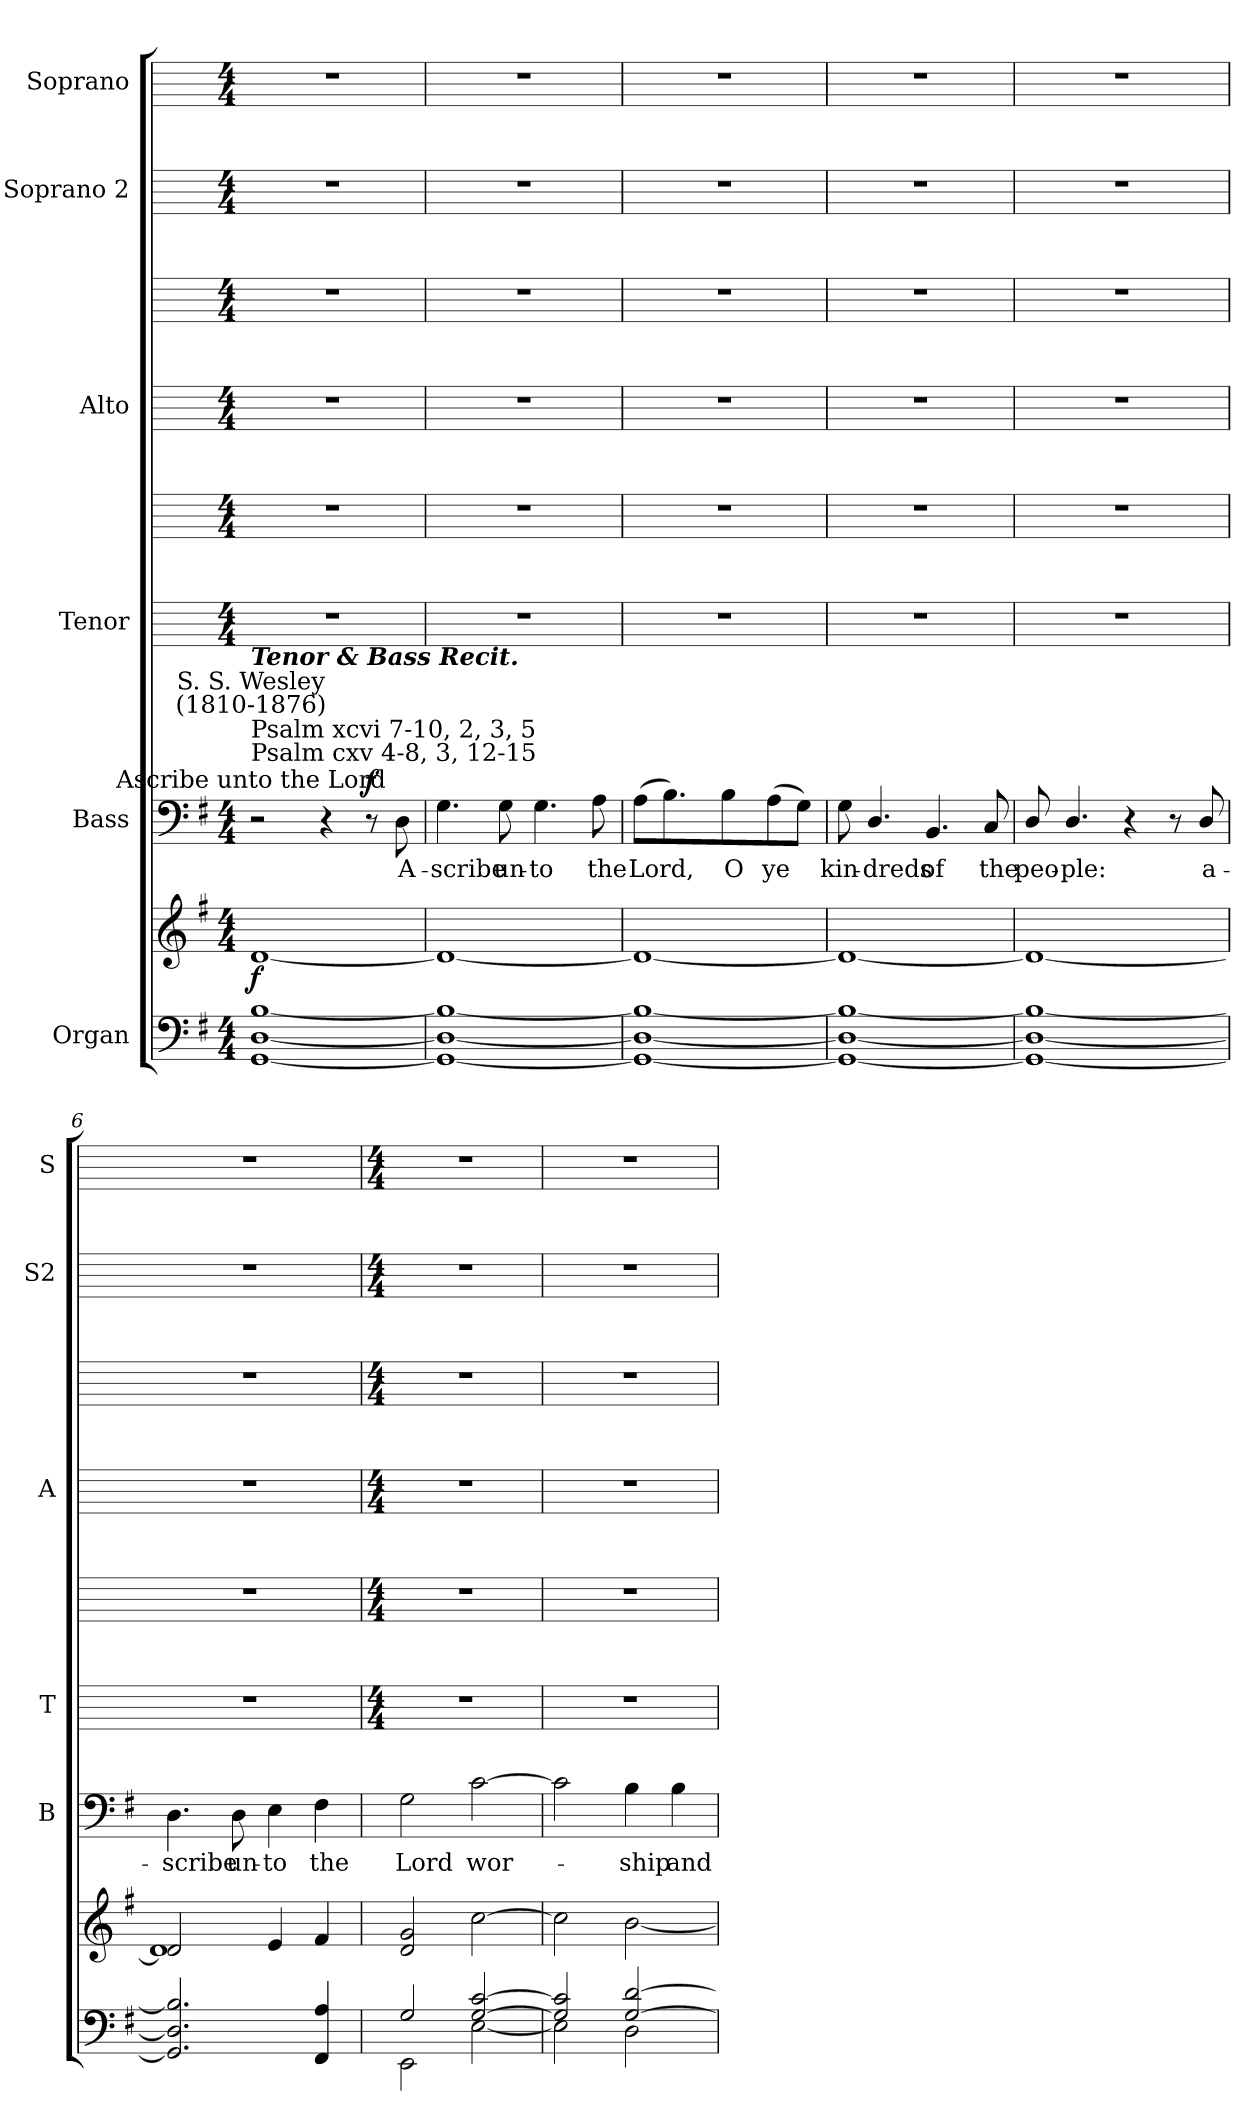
**kern	**kern	**dynam	**kern	**text	**dynam	**kern	**kern	**kern	**kern	**kern	**kern
*part6	*part6	*part6	*part5	*part5	*part5	*part4	*part4	*part3	*part3	*part2	*part1
*staff9	*staff8	*staff8/9	*staff7	*staff7	*staff7	*staff6	*staff5	*staff4	*staff3	*staff2	*staff1
*I"Organ	*	*	*I"Bass	*	*	*I"Tenor	*	*I"Alto	*	*I"Soprano 2	*I"Soprano
*	*	*	*I'B	*	*	*I'T	*	*I'A	*	*I'S2	*I'S
*clefF4	*clefG2	*	*clefF4	*	*	*	*	*	*	*	*
*k[f#]	*k[f#]	*	*k[f#]	*	*	*	*	*	*	*	*
*G:	*G:	*	*G:	*	*	*	*	*	*	*	*
*M4/4	*M4/4	*	*M4/4	*	*	*M4/4	*M4/4	*M4/4	*M4/4	*M4/4	*M4/4
=1	=1	=1	=1	=1	=1	=1	=1	=1	=1	=1	=1
*^	*^	*	*	*	*	*	*	*	*	*	*
!	!	!	!	!	!LO:TX:a:t=Psalm xcvi 7-10, 2, 3, 5\nPsalm cxv 4-8, 3, 12-15	!	!	!	!	!	!	!	!
!	!	!	!	!	!LO:TX:a:cj:t=Ascribe unto the Lord	!	!	!	!	!	!	!	!
!	!	!	!	!	!LO:TX:a:cj:t=S. S. Wesley\n(1810-1876)	!	!	!	!	!	!	!	!
!	!	!	!	!	!LO:TX:a:Bi:t=Tenor & Bass Recit.	!	!	!	!	!	!	!	!
!	!	!	!	!LO:DY:b	!	!	!	!	!	!	!	!	!
1ryy	[1GG/ [1D/ [1B/	1ryy	[1d\	f	2r	.	.	1r	1r	1r	1r	1r	1r
.	.	.	.	.	4r	.	.	.	.	.	.	.	.
!	!	!	!	!	!	!	!LO:DY:b	!	!	!	!	!	!
.	.	.	.	.	8r	.	f	.	.	.	.	.	.
!	!	!	!	!	!	!LO:LY:b	!	!	!	!	!	!	!
.	.	.	.	.	8D	A-	.	.	.	.	.	.	.
=2	=2	=2	=2	=2	=2	=2	=2	=2	=2	=2	=2	=2	=2
!	!	!	!	!	!	!LO:LY:b	!	!	!	!	!	!	!
1ryy	1GG/_ 1D/_ 1B/_	1ryy	1d\_	.	4.G	-scribe	.	1r	1r	1r	1r	1r	1r
!	!	!	!	!	!	!LO:LY:b	!	!	!	!	!	!	!
.	.	.	.	.	8G	un-	.	.	.	.	.	.	.
!	!	!	!	!	!	!LO:LY:b	!	!	!	!	!	!	!
.	.	.	.	.	4.G	-to	.	.	.	.	.	.	.
!	!	!	!	!	!	!LO:LY:b	!	!	!	!	!	!	!
.	.	.	.	.	8A	the	.	.	.	.	.	.	.
=3	=3	=3	=3	=3	=3	=3	=3	=3	=3	=3	=3	=3	=3
!	!	!	!	!	!	!LO:LY:b	!	!	!	!	!	!	!
1ryy	1GG/_ 1D/_ 1B/_	1ryy	1d\_	.	(>8AL	Lord,	.	1r	1r	1r	1r	1r	1r
.	.	.	.	.	4.B)	.	.	.	.	.	.	.	.
!	!	!	!	!	!	!LO:LY:b	!	!	!	!	!	!	!
.	.	.	.	.	4B	O	.	.	.	.	.	.	.
!	!	!	!	!	!	!LO:LY:b	!	!	!	!	!	!	!
.	.	.	.	.	(>8A	ye	.	.	.	.	.	.	.
.	.	.	.	.	8GJ)	.	.	.	.	.	.	.	.
=4	=4	=4	=4	=4	=4	=4	=4	=4	=4	=4	=4	=4	=4
!	!	!	!	!	!	!LO:LY:b	!	!	!	!	!	!	!
1ryy	1GG/_ 1D/_ 1B/_	1ryy	1d\_	.	8G	kin-	.	1r	1r	1r	1r	1r	1r
!	!	!	!	!	!	!LO:LY:b	!	!	!	!	!	!	!
.	.	.	.	.	4.D/	-dreds	.	.	.	.	.	.	.
!	!	!	!	!	!	!LO:LY:b	!	!	!	!	!	!	!
.	.	.	.	.	4.BB	of	.	.	.	.	.	.	.
!	!	!	!	!	!	!LO:LY:b	!	!	!	!	!	!	!
.	.	.	.	.	8C	the	.	.	.	.	.	.	.
=5	=5	=5	=5	=5	=5	=5	=5	=5	=5	=5	=5	=5	=5
!	!	!	!	!	!	!LO:LY:b	!	!	!	!	!	!	!
1ryy	1GG/_ 1D/_ 1B/_	1ryy	1d\_	.	8D/	peo-	.	1r	1r	1r	1r	1r	1r
!	!	!	!	!	!	!LO:LY:b	!	!	!	!	!	!	!
.	.	.	.	.	4.D/	-ple:	.	.	.	.	.	.	.
.	.	.	.	.	4r	.	.	.	.	.	.	.	.
.	.	.	.	.	8r	.	.	.	.	.	.	.	.
!	!	!	!	!	!	!LO:LY:b	!	!	!	!	!	!	!
.	.	.	.	.	8D/	a-	.	.	.	.	.	.	.
=6	=6	=6	=6	=6	=6	=6	=6	=6	=6	=6	=6	=6	=6
!	!	!	!	!	!	!LO:LY:b	!	!	!	!	!	!	!
1ryy	2.GG/] 2.D/] 2.B/]	2d/	1d\]	.	4.D	-scribe	.	1r	1r	1r	1r	1r	1r
!	!	!	!	!	!	!LO:LY:b	!	!	!	!	!	!	!
.	.	.	.	.	8D	un-	.	.	.	.	.	.	.
!	!	!	!	!	!	!LO:LY:b	!	!	!	!	!	!	!
.	.	4e/	.	.	4E	-to	.	.	.	.	.	.	.
!	!	!	!	!	!	!LO:LY:b	!	!	!	!	!	!	!
.	4FF#/ 4A/	4f#/	.	.	4F#	the	.	.	.	.	.	.	.
!!LO:LB:g=z
=7	=7	=7	=7	=7	=7	=7	=7	=7	=7	=7	=7	=7	=7
*	*	*	*	*	*	*	*	*M4/4	*M4/4	*M4/4	*M4/4	*M4/4	*M4/4
!	!	!	!	!	!	!LO:LY:b	!	!	!	!	!	!	!
2G/	2EE\	2d/ 2g/	2ryy	.	2G	Lord	.	1r	1r	1r	1r	1r	1r
!	!	!	!	!	!	!LO:LY:b	!	!	!	!	!	!	!
[2G/ [2c/	[2E\	2ryy	[2cc\	.	[2c	wor-	.	.	.	.	.	.	.
=8	=8	=8	=8	=8	=8	=8	=8	=8	=8	=8	=8	=8	=8
2G/] 2c/]	2E\]	1ryy	2cc\]	.	2c]	.	.	1r	1r	1r	1r	1r	1r
!	!	!	!	!	!	!LO:LY:b	!	!	!	!	!	!	!
[2G/ [2d/	2D\	.	[2b\	.	4B	ship	.	.	.	.	.	.	.
!	!	!	!	!	!	!LO:LY:b	!	!	!	!	!	!	!
.	.	.	.	.	4B	and	.	.	.	.	.	.	.
*v	*v	*	*	*	*	*	*	*	*	*	*	*	*
*	*v	*v	*	*	*	*	*	*	*	*	*	*
=	=	=	=	=	=	=	=	=	=	=	=
*-	*-	*-	*-	*-	*-	*-	*-	*-	*-	*-	*-
